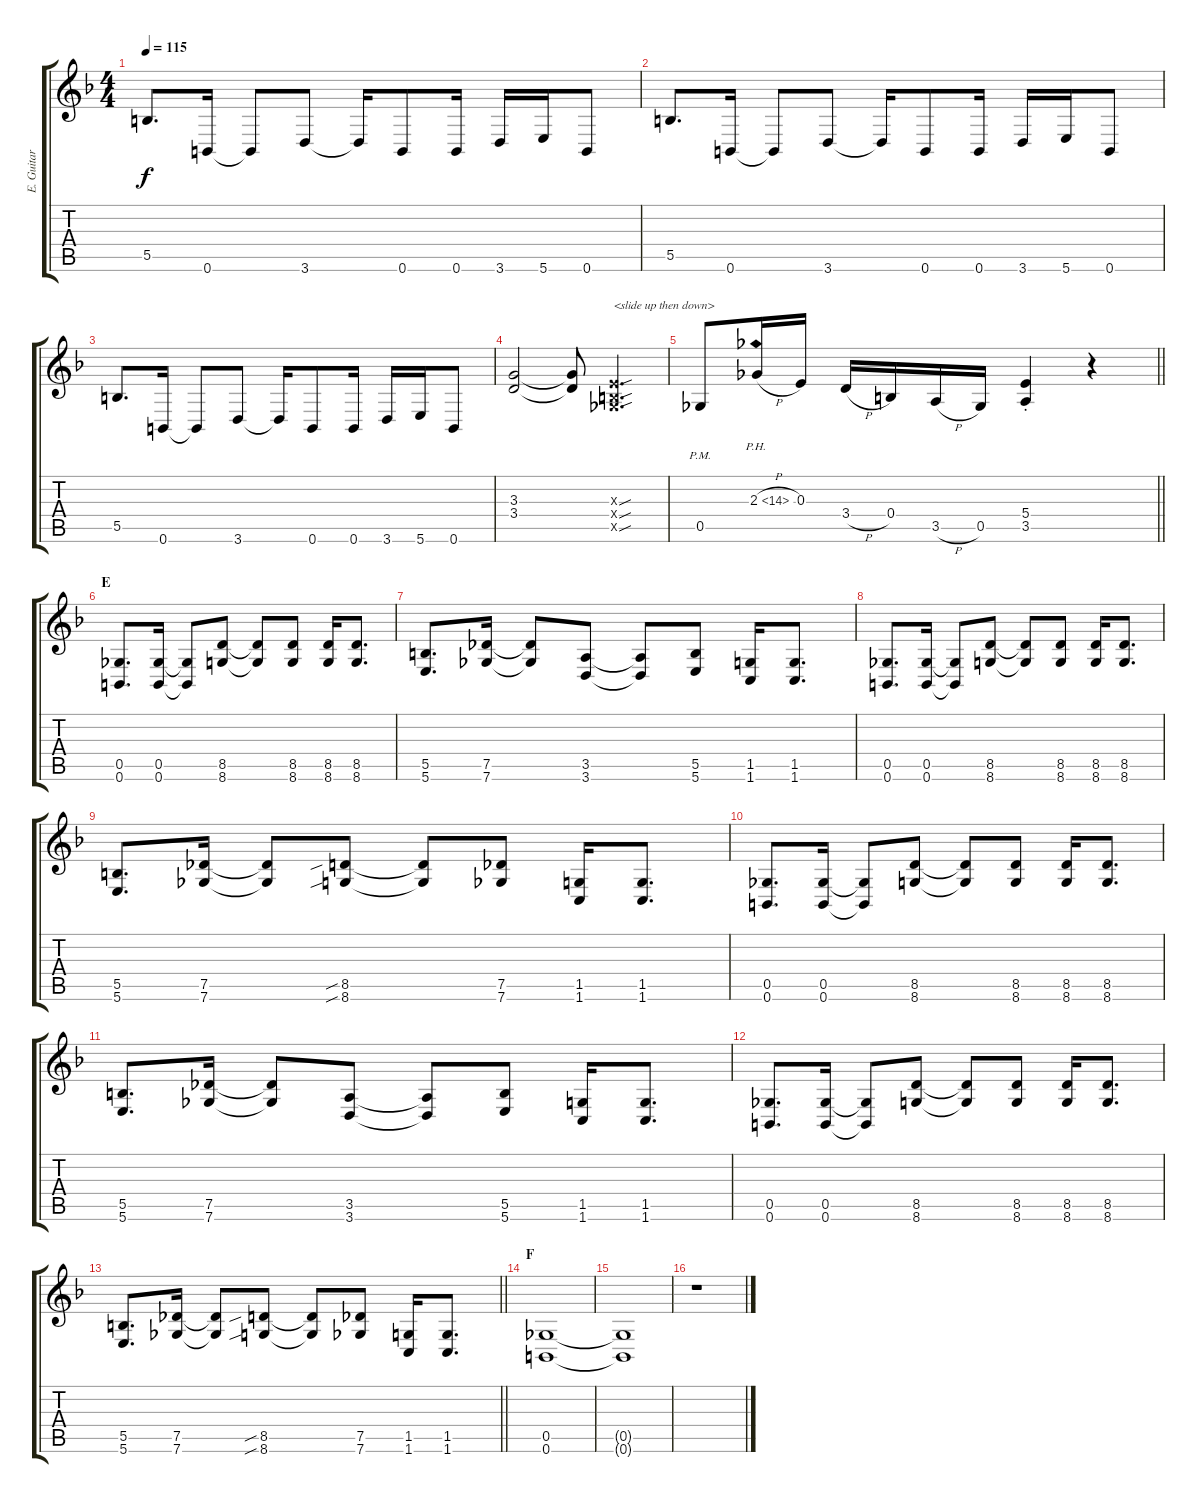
\track ("E. Guitar III" "E. Guitar ") {instrument overdrivenguitar}
\staff {score tabs}
\tuning (Db4 Ab3 E3 B2 Gb2 B1) {hide}
\ts (4 4)
\tempo 115
\clef g2
\ks f
5.5.8{d dy f} 0.6.16 0.6{t}.8 3.6.8 3.6{t}.16 0.6.8 0.6.16 3.6.16 5.6.16 0.6.8 |
5.5.8{d} 0.6.16 0.6{t}.8 3.6.8 3.6{t}.16 0.6.8 0.6.16 3.6.16 5.6.16 0.6.8 |
5.5.8{d} 0.6.16 0.6{t}.8 3.6.8 3.6{t}.16 0.6.8 0.6.16 3.6.16 5.6.16 0.6.8 |
(3.3 3.4).2 (3.3{t} 3.4{t}).8 (0.3{sou x} 0.4{sou x} 0.5{sou x}).4{d txt "<slide up then down>"} |
\barLineRight lightlight
0.5{pm}.8 2.3{ph 12 h}.16 0.3.16 3.4{h}.16 0.4.16 3.5{h}.16 0.5.16 (5.4{st} 3.5{st}).4 r.4 |
\section ("" "E")
(0.5 0.6).8{d} (0.5 0.6).16 (0.5{t} 0.6{t}).8 (8.5 8.6).8 (8.5{t} 8.6{t}).8 (8.5 8.6).8 (8.5 8.6).16 (8.5 8.6).8{d} |
(5.5 5.6).8{d} (7.5 7.6).16 (7.5{t} 7.6{t}).8 (3.5 3.6).8 (3.5{t} 3.6{t}).8 (5.5 5.6).8 (1.5 1.6).16 (1.5 1.6).8{d} |
(0.5 0.6).8{d} (0.5 0.6).16 (0.5{t} 0.6{t}).8 (8.5 8.6).8 (8.5{t} 8.6{t}).8 (8.5 8.6).8 (8.5 8.6).16 (8.5 8.6).8{d} |
(5.5 5.6).8{d} (7.5 7.6).16 (7.5{t} 7.6{t}).8 (8.5{sib} 8.6{sib}).8 (8.5{t} 8.6{t}).8 (7.5 7.6).8 (1.5 1.6).16 (1.5 1.6).8{d} |
(0.5 0.6).8{d} (0.5 0.6).16 (0.5{t} 0.6{t}).8 (8.5 8.6).8 (8.5{t} 8.6{t}).8 (8.5 8.6).8 (8.5 8.6).16 (8.5 8.6).8{d} |
(5.5 5.6).8{d} (7.5 7.6).16 (7.5{t} 7.6{t}).8 (3.5 3.6).8 (3.5{t} 3.6{t}).8 (5.5 5.6).8 (1.5 1.6).16 (1.5 1.6).8{d} |
(0.5 0.6).8{d} (0.5 0.6).16 (0.5{t} 0.6{t}).8 (8.5 8.6).8 (8.5{t} 8.6{t}).8 (8.5 8.6).8 (8.5 8.6).16 (8.5 8.6).8{d} |
\barLineRight lightlight
(5.5 5.6).8{d} (7.5 7.6).16 (7.5{t} 7.6{t}).8 (8.5{sib} 8.6{sib}).8 (8.5{t} 8.6{t}).8 (7.5 7.6).8 (1.5 1.6).16 (1.5 1.6).8{d} |
\section ("" "F")
(0.5 0.6).1 |
(0.5{t} 0.6{t}).1 |
r.1
